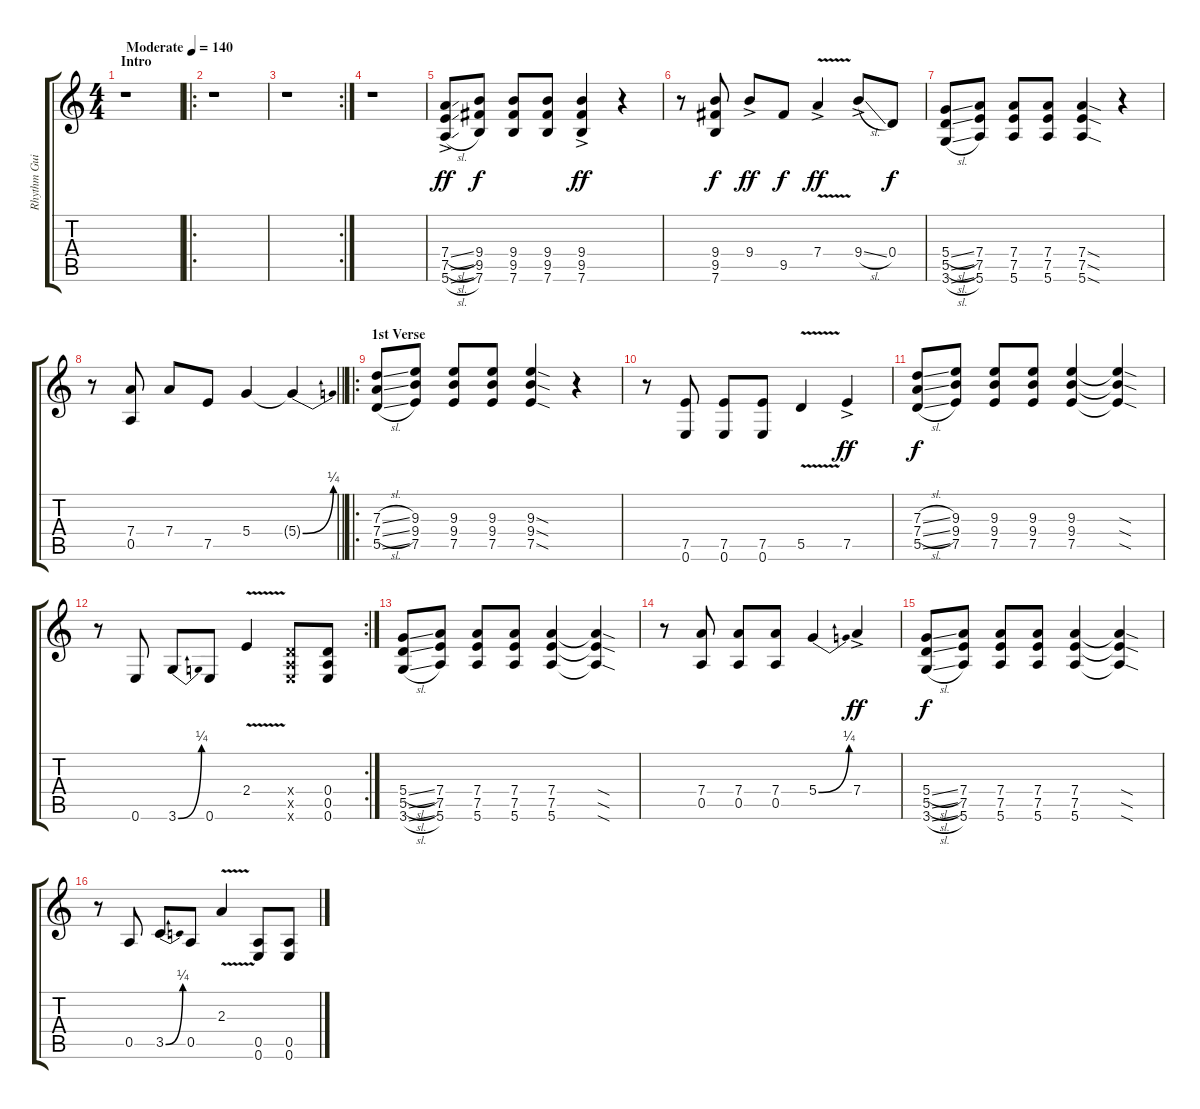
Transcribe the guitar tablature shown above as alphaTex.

\track ("Rhythm Guitar" "Rhythm Gui") {instrument overdrivenguitar}
\staff {score tabs}
\tuning (E4 B3 G3 D3 A2 E2) {hide}
\ts (4 4)
\section ("" "Intro")
\tempo (140 "Moderate")
\clef g2
\ks c
r.1{dy ff instrument overdrivenguitar} |
\ro
r.1 |
\rc 2
r.1 |
r.1 |
(7.4{sl} 7.5{sl} 5.6{sl ac}).8 (9.4 9.5 7.6).8{dy f} (9.4 9.5 7.6).8 (9.4 9.5 7.6).8 (9.4 9.5 7.6{ac}).4{dy ff} r.4 |
r.8 (9.4 9.5 7.6).8{dy f} 9.4{ac}.8{dy ff} 9.5.8{dy f} 7.4{v ac}.4{dy ff} 9.4{sl ac}.8 0.4.8{dy f} |
(5.4{sl} 5.5{sl} 3.6{sl}).8 (7.4 7.5 5.6).8 (7.4 7.5 5.6).8 (7.4 7.5 5.6).8 (7.4{sod} 7.5{sod} 5.6{sod}).4 r.4 |
\barLineRight lightlight
r.8 (7.4 0.5).8 7.4.8 7.5.8 5.4.4 5.4{be (bend 0 0 60 1) t}.4 |
\ro
\section ("" "1st Verse")
(7.3{sl} 7.4{sl} 5.5{sl}).8 (9.3 9.4 7.5).8 (9.3 9.4 7.5).8 (9.3 9.4 7.5).8 (9.3{sod} 9.4{sod} 7.5{sod}).4 r.4 |
r.8 (7.5 0.6).8 (7.5 0.6).8 (7.5 0.6).8 5.5{v}.4 7.5{ac}.4{dy ff} |
(7.3{sl} 7.4{sl} 5.5{sl}).8{dy f} (9.3 9.4 7.5).8 (9.3 9.4 7.5).8 (9.3 9.4 7.5).8 (9.3 9.4 7.5).4 (9.3{sod t} 9.4{sod t} 7.5{sod t}).4 |
\rc 2
r.8 0.6.8 3.6{be (bend 0 0 60 1)}.8 0.6.8 2.4{v}.4 (0.4{x} 0.5{x} 0.6{x}).8 (0.4 0.5 0.6).8 |
(5.4{sl} 5.5{sl} 3.6{sl}).8 (7.4 7.5 5.6).8 (7.4 7.5 5.6).8 (7.4 7.5 5.6).8 (7.4 7.5 5.6).4 (7.4{sod t} 7.5{sod t} 5.6{sod t}).4 |
r.8 (7.4 0.5).8 (7.4 0.5).8 (7.4 0.5).8 5.4{be (bend 0 0 60 1)}.4 7.4{ac}.4{dy ff} |
(5.4{sl} 5.5{sl} 3.6{sl}).8{dy f} (7.4 7.5 5.6).8 (7.4 7.5 5.6).8 (7.4 7.5 5.6).8 (7.4 7.5 5.6).4 (7.4{sod t} 7.5{sod t} 5.6{sod t}).4 |
r.8 0.5.8 3.5{be (bend 0 0 60 1)}.8 0.5.8 2.3{v}.4 (0.5 0.6).8 (0.5 0.6).8
